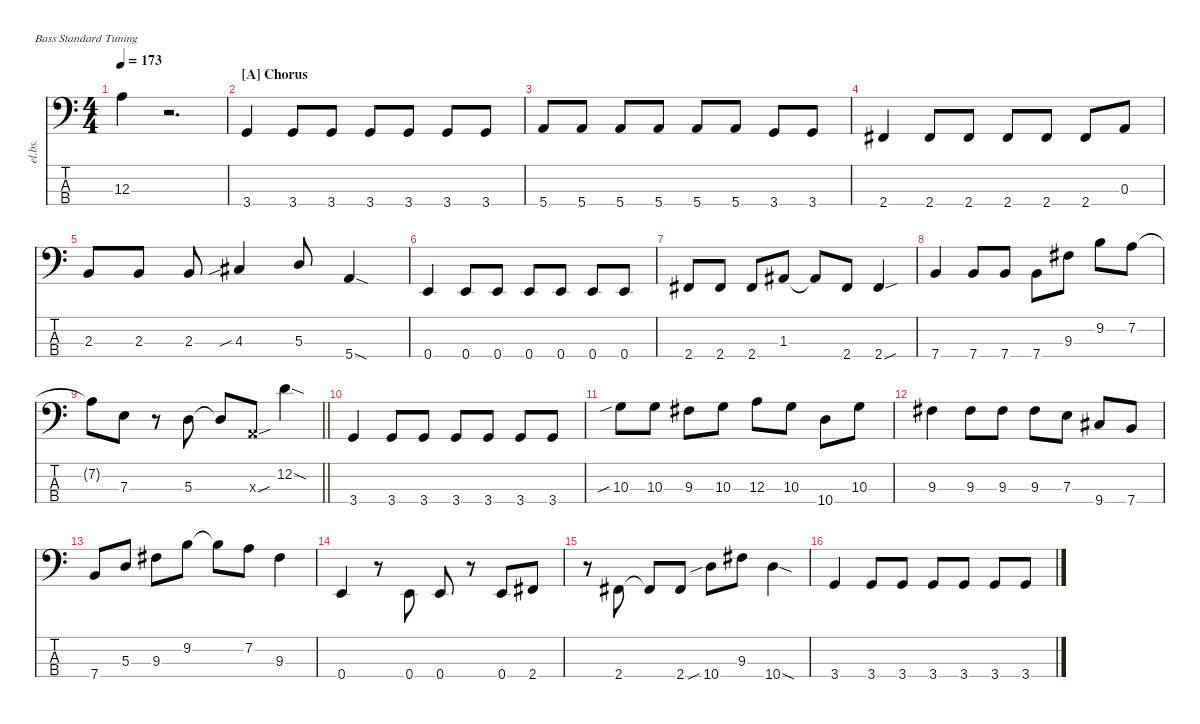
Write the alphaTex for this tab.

\defaultSystemsLayout 4
\hideDynamics
\bracketExtendMode nobrackets
\track ("Electric Bass" "el.bs.") {mute instrument electricbassfinger}
\staff {score tabs}
\tuning (G2 D2 A1 E1)
\ts (4 4)
\tempo 173
\clef f4
\ks c
12.3.4{dy mf beam Down} r.2{d beam Down} |
\section ("A" "Chorus")
3.4.4{beam Up} 3.4.8{beam Up} 3.4.8{beam Up} 3.4.8{beam Up} 3.4.8{beam Up} 3.4.8{beam Up} 3.4.8{beam Up} |
5.4.8{beam Up} 5.4.8{beam Up} 5.4.8{beam Up} 5.4.8{beam Up} 5.4.8{beam Up} 5.4.8{beam Up} 3.4.8{beam Up} 3.4.8{beam Up} |
2.4{acc #}.4{beam Up} 2.4{acc #}.8{beam Up} 2.4{acc #}.8{beam Up} 2.4{acc #}.8{beam Up} 2.4{acc #}.8{beam Up} 2.4{acc #}.8{beam Up} 0.3.8{beam Up} |
2.3.8{beam Up} 2.3.8{beam Up} 2.3.8{beam Up} 4.3{sib acc #}.4{beam Up} 5.3.8{beam Up} 5.4{sod}.4{beam Up} |
0.4.4{beam Up} 0.4.8{beam Up} 0.4.8{beam Up} 0.4.8{beam Up} 0.4.8{beam Up} 0.4.8{beam Up} 0.4.8{beam Up} |
2.4{acc #}.8{beam Up} 2.4{acc #}.8{beam Up} 2.4{acc #}.8{beam Up} 1.3{acc #}.8{beam Up} 1.3{t acc #}.8{beam Up} 2.4{acc #}.8{beam Up} 2.4{sou acc #}.4{beam Up} |
7.4.4{beam Up} 7.4.8{beam Up} 7.4.8{beam Up} 7.4.8{beam Down} 9.3{acc #}.8{beam Down} 9.2.8{beam Down} 7.2.8{beam Down} |
\barLineRight lightlight
7.2{t}.8{beam Down} 7.3.8{beam Down} r.8{beam Down} 5.3.8{beam Down} 5.3{t}.8{beam Up} 0.3{sou x}.8{beam Up} 12.2{sod}.4{beam Down} |
3.4.4{beam Up} 3.4.8{beam Up} 3.4.8{beam Up} 3.4.8{beam Up} 3.4.8{beam Up} 3.4.8{beam Up} 3.4.8{beam Up} |
10.3{sib}.8{beam Down} 10.3.8{beam Down} 9.3{acc #}.8{beam Down} 10.3.8{beam Down} 12.3.8{beam Down} 10.3.8{beam Down} 10.4.8{beam Down} 10.3.8{beam Down} |
9.3{acc #}.4{beam Down} 9.3{acc #}.8{beam Down} 9.3{acc #}.8{beam Down} 9.3{acc #}.8{beam Down} 7.3.8{beam Down} 9.4{acc #}.8{beam Up} 7.4.8{beam Up} |
7.4.8{beam Up} 5.3.8{beam Up} 9.3{acc #}.8{beam Down} 9.2.8{beam Down} 9.2{t}.8{beam Down} 7.2.8{beam Down} 9.3{acc #}.4{beam Down} |
0.4.4{beam Up} r.8{beam Down} 0.4.8{beam Up} 0.4.8{beam Up} r.8{beam Down} 0.4.8{beam Up} 2.4{acc #}.8{beam Up} |
r.8{beam Down} 2.4{acc #}.8{beam Up} 2.4{t acc #}.8{beam Up} 2.4{acc #}.8{beam Up} 10.4{sib}.8{beam Down} 9.3{acc #}.8{beam Down} 10.4{sod}.4{beam Down} |
3.4.4{beam Up} 3.4.8{beam Up} 3.4.8{beam Up} 3.4.8{beam Up} 3.4.8{beam Up} 3.4.8{beam Up} 3.4.8{beam Up}
